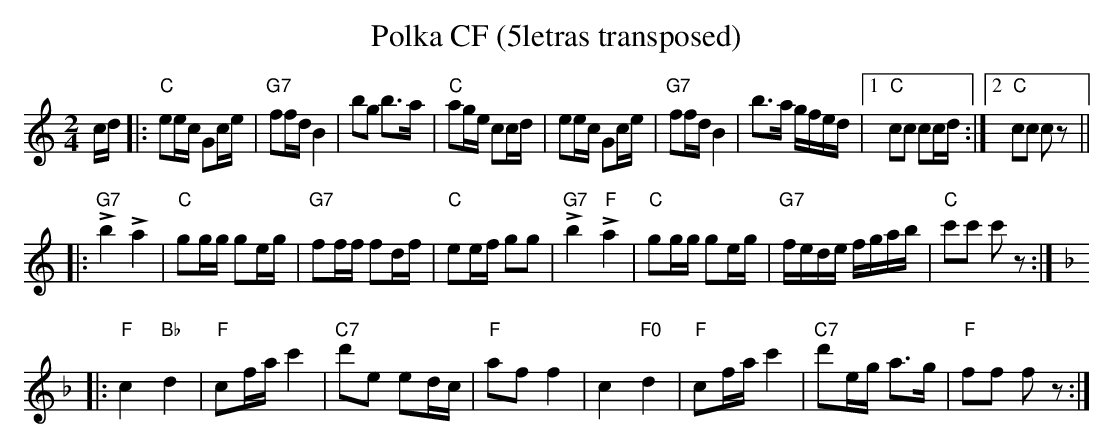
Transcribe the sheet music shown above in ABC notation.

X:1
T: Polka CF (5letras transposed)
M:2/4
L:1/16
K:C transpose=3 %%MIDI gchordon
cd |: "C"e2ec G2ce | "G7"f2fd B4 | b2g2 b3a | "C"a2ge c2cd | e2ec G2ce | "G7"f2fd B4 | b3a gfed |1 "C"c2c2 c2cd :|2 "C"c2c2 c2z2 ||
|: "G7"!>!b4 !>!a4 | "C"g2gg g2eg | "G7"f2ff f2df | "C"e2ef g2g2 | "G7"!>!b4 "F"!>!a4 | "C"g2gg g2eg | "G7"fede fgab | "C"c'2c'2 c'2z2 :| [K:F]
|: "F"c4"Bb"d4 | "F"c2fa c'4 | "C7"d'2e2 e2dc | "F"a2f2f4 | c4"F0"d4 | "F"c2fa c'4 | "C7"d'2eg a3g | "F"f2f2 f2z2 :|
